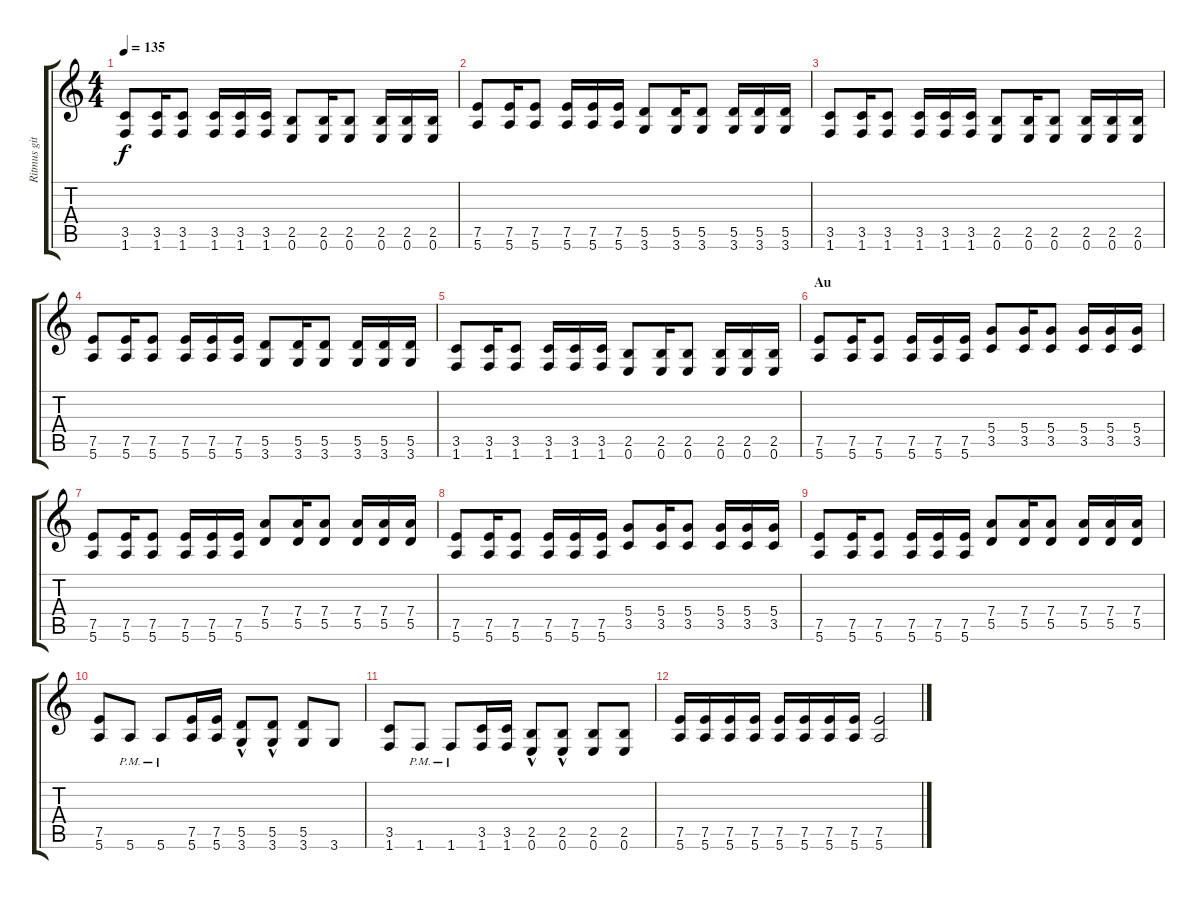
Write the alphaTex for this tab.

\track ("Ritmus gitár" "Ritmus git") {instrument distortionguitar}
\staff {score tabs}
\tuning (E4 B3 G3 D3 A2 E2) {hide}
\ts (4 4)
\tempo 135
\clef g2
\ks c
(3.5 1.6).8{dy f} (3.5 1.6).16 (3.5 1.6).8 (3.5 1.6).16 (3.5 1.6).16 (3.5 1.6).16 (2.5 0.6).8 (2.5 0.6).16 (2.5 0.6).8 (2.5 0.6).16 (2.5 0.6).16 (2.5 0.6).16 |
(7.5 5.6).8 (7.5 5.6).16 (7.5 5.6).8 (7.5 5.6).16 (7.5 5.6).16 (7.5 5.6).16 (5.5 3.6).8 (5.5 3.6).16 (5.5 3.6).8 (5.5 3.6).16 (5.5 3.6).16 (5.5 3.6).16 |
(3.5 1.6).8 (3.5 1.6).16 (3.5 1.6).8 (3.5 1.6).16 (3.5 1.6).16 (3.5 1.6).16 (2.5 0.6).8 (2.5 0.6).16 (2.5 0.6).8 (2.5 0.6).16 (2.5 0.6).16 (2.5 0.6).16 |
(7.5 5.6).8 (7.5 5.6).16 (7.5 5.6).8 (7.5 5.6).16 (7.5 5.6).16 (7.5 5.6).16 (5.5 3.6).8 (5.5 3.6).16 (5.5 3.6).8 (5.5 3.6).16 (5.5 3.6).16 (5.5 3.6).16 |
(3.5 1.6).8 (3.5 1.6).16 (3.5 1.6).8 (3.5 1.6).16 (3.5 1.6).16 (3.5 1.6).16 (2.5 0.6).8 (2.5 0.6).16 (2.5 0.6).8 (2.5 0.6).16 (2.5 0.6).16 (2.5 0.6).16 |
\section ("" "Au")
(7.5 5.6).8 (7.5 5.6).16 (7.5 5.6).8 (7.5 5.6).16 (7.5 5.6).16 (7.5 5.6).16 (5.4 3.5).8 (5.4 3.5).16 (5.4 3.5).8 (5.4 3.5).16 (5.4 3.5).16 (5.4 3.5).16 |
(7.5 5.6).8 (7.5 5.6).16 (7.5 5.6).8 (7.5 5.6).16 (7.5 5.6).16 (7.5 5.6).16 (7.4 5.5).8 (7.4 5.5).16 (7.4 5.5).8 (7.4 5.5).16 (7.4 5.5).16 (7.4 5.5).16 |
(7.5 5.6).8 (7.5 5.6).16 (7.5 5.6).8 (7.5 5.6).16 (7.5 5.6).16 (7.5 5.6).16 (5.4 3.5).8 (5.4 3.5).16 (5.4 3.5).8 (5.4 3.5).16 (5.4 3.5).16 (5.4 3.5).16 |
(7.5 5.6).8 (7.5 5.6).16 (7.5 5.6).8 (7.5 5.6).16 (7.5 5.6).16 (7.5 5.6).16 (7.4 5.5).8 (7.4 5.5).16 (7.4 5.5).8 (7.4 5.5).16 (7.4 5.5).16 (7.4 5.5).16 |
(7.5 5.6).8 5.6{pm}.8 5.6{pm}.8 (7.5 5.6).16 (7.5 5.6).16 (5.5{hac} 3.6{hac}).8 (5.5{hac} 3.6{hac}).8 (5.5 3.6).8 3.6.8 |
(3.5 1.6).8 1.6{pm}.8 1.6{pm}.8 (3.5 1.6).16 (3.5 1.6).16 (2.5{hac} 0.6{hac}).8 (2.5{hac} 0.6{hac}).8 (2.5 0.6).8 (2.5 0.6).8 |
(7.5 5.6).16 (7.5 5.6).16 (7.5 5.6).16 (7.5 5.6).16 (7.5 5.6).16 (7.5 5.6).16 (7.5 5.6).16 (7.5 5.6).16 (7.5 5.6).2
